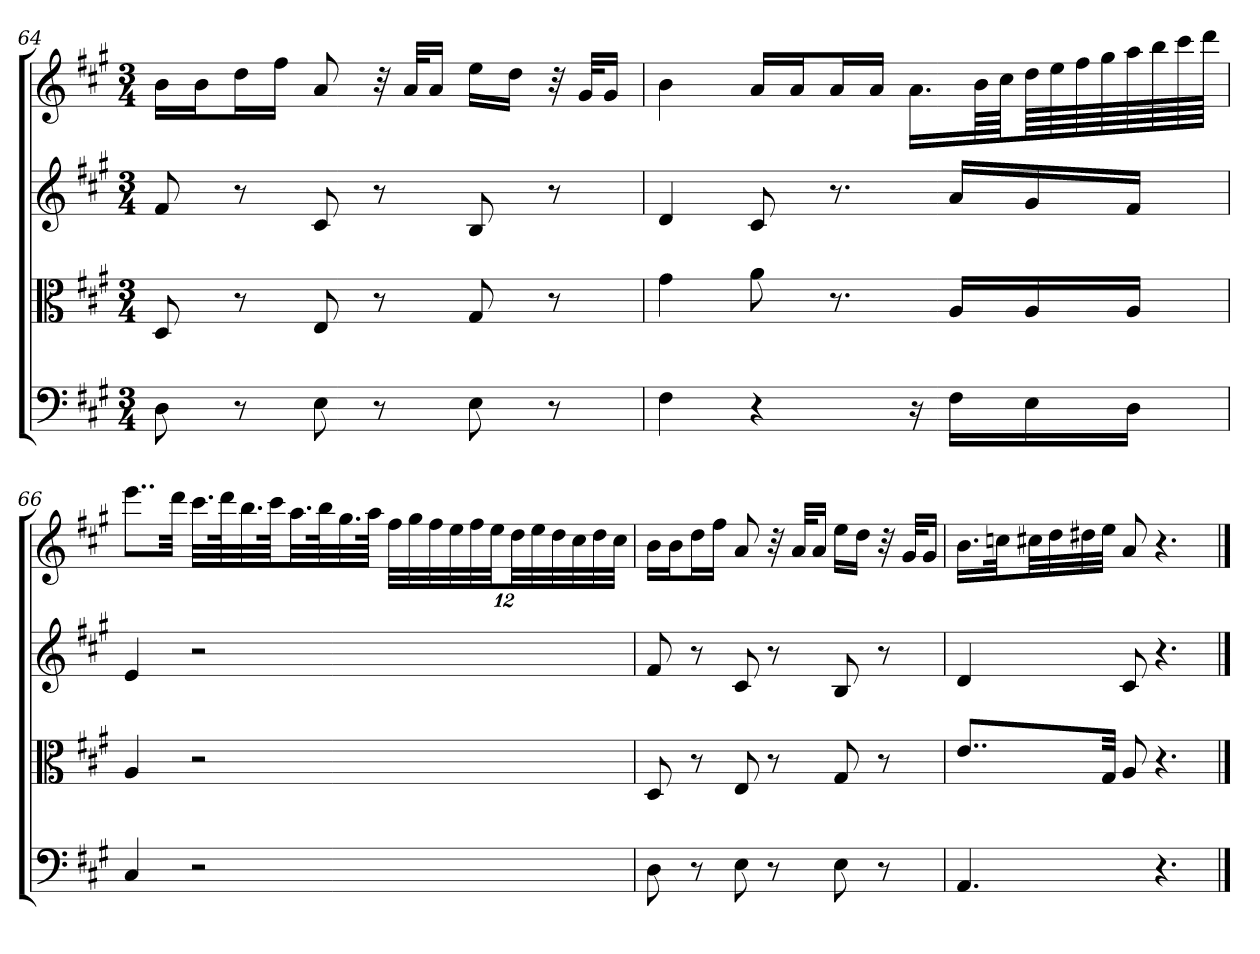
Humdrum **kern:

**kern	**kern	**kern	**kern
*part4	*part3	*part2	*part1
*staff4	*staff3	*staff2	*staff1
*clefF4	*clefC3	*	*
*k[f#c#g#]	*k[f#c#g#]	*k[f#c#g#]	*k[f#c#g#]
*A:	*A:	*A:	*A:
*M3/4	*M3/4	*M3/4	*M3/4
=64	=64	=64	=64
8D	8D	8f#	16bLL
.	.	.	16bJ
8r	8r	8r	16ddL
.	.	.	16ff#JJ
8E	8E	8c#	8a
8r	8r	8r	32r
.	.	.	32aKLL
.	.	.	16aJJ
8E	8G#	8B	16eeLL
.	.	.	16ddJJ
8r	8r	8r	32r
.	.	.	32g#KLL
.	.	.	16g#JJ
=65	=65	=65	=65
4F#	4g#	4d	4b
4r	8a	8c#	16aLL
.	.	.	16aJ
.	8.r	8.r	16aL
.	.	.	16aJJ
16r	.	.	16.aLL
16F#\LL	16A/LL	16aLL	.
.	.	.	64bLL
.	.	.	64cc#JJJ
16E\	16A/	16g#	64ddLLL
.	.	.	64ee
.	.	.	64ff#
.	.	.	64gg#
16D\JJ	16A/JJ	16f#JJ	64aa
.	.	.	64bb
.	.	.	64ccc#
.	.	.	64dddJJJJ
=66	=66	=66	=66
4C#	4A	4e	8..eeeL
.	.	.	32dddJkk
2r	2r	2r	32.ccc#LLL
.	.	.	64dddK
.	.	.	32.bb
.	.	.	64ccc#JJk
.	.	.	32.aaLL
.	.	.	64bbK
.	.	.	32.gg#
.	.	.	64aaJJJk
.	.	.	48ff#LLL
.	.	.	48gg#
.	.	.	48ff#
.	.	.	48ee
.	.	.	48ff#
.	.	.	48eeJJ
.	.	.	48ddLL
.	.	.	48ee
.	.	.	48dd
.	.	.	48cc#
.	.	.	48dd
.	.	.	48cc#JJJ
=67	=67	=67	=67
8D	8D	8f#	16bLL
.	.	.	16bJ
8r	8r	8r	16ddL
.	.	.	16ff#JJ
8E	8E	8c#	8a
8r	8r	8r	32r
.	.	.	32aKLL
.	.	.	16aJJ
8E	8G#	8B	16eeLL
.	.	.	16ddJJ
8r	8r	8r	32r
.	.	.	32g#KLL
.	.	.	16g#JJ
=68	=68	=68	=68
4.AA	8..e/L	4d	16.bLL
.	.	.	32ccnJk
.	.	.	32cc#XLL
.	.	.	32dd
.	.	.	32dd#X
.	32G#/Jkk	.	32eeJJJ
.	8A	8c#	8a
4.r	4.r	4.r	4.r
==	==	==	==
*-	*-	*-	*-
